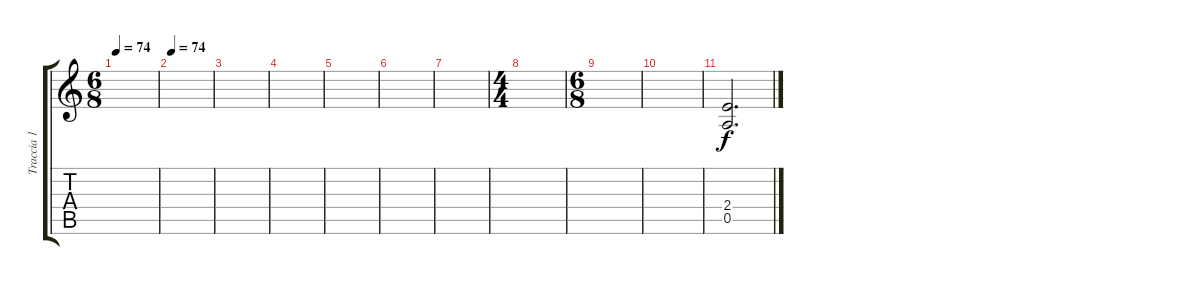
\track ("Traccia 1" "Traccia 1") {instrument distortionguitar}
\staff {score tabs}
\tuning (E4 B3 G3 D3 A2 E2) {hide}
\ts (6 8)
\tempo 74
\clef g2
\ks c
|
\tempo 74
|
|
|
|
|
|
\ts (4 4)
|
\ts (6 8)
|
|
(2.4 0.5).2{d}
